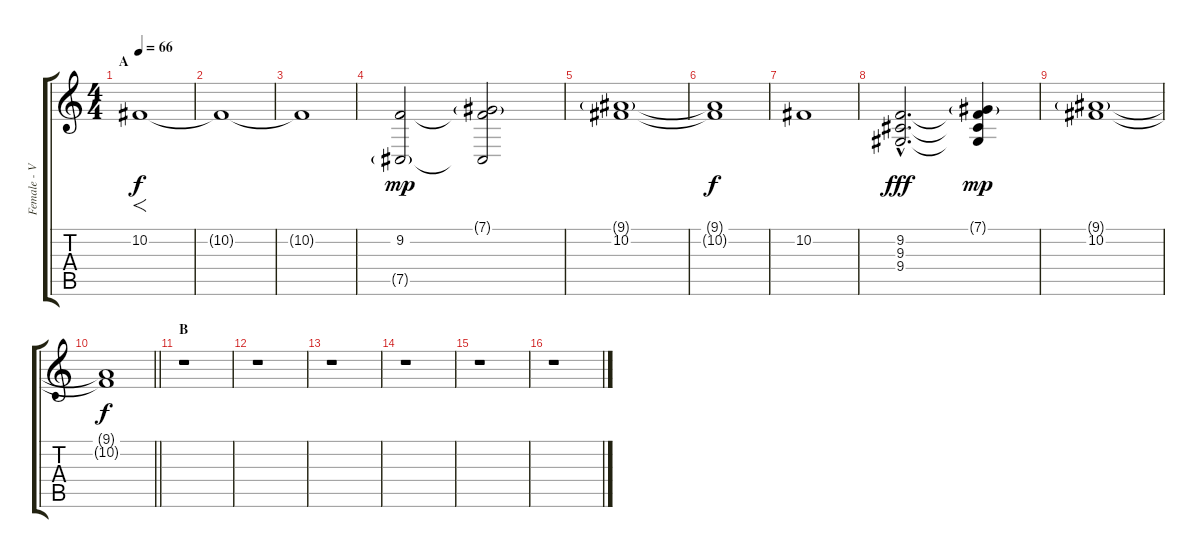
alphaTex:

\track ("Female - Vocals" "Female - V") {instrument pad7halo}
\staff {score tabs}
\tuning (Db4 Ab3 E3 B2 Gb2 Db2) {hide}
\ts (4 4)
\section ("" "A")
\tempo 66
\clef g2
\ks c
10.2.1{f dy f volume 5 instrument pad7halo} |
10.2{t}.1 |
10.2{t}.1 |
(9.2 7.5{g}).2{dy mp volume 6} (7.1{g} 9.2{t} 7.5{t}).2 |
(9.1{g} 10.2).1{volume 7} |
(9.1{t} 10.2{t}).1{dy f} |
10.2.1 |
(9.2{hac} 9.3{hac} 9.4{hac}).2{d dy fff volume 8} (7.1{g} 9.2{t} 9.3{t} 9.4{t}).4{dy mp} |
(9.1{g} 10.2).1 |
\barLineRight lightlight
(9.1{t} 10.2{t}).1{dy f volume 4} |
\section ("" "B")
r.1 |
r.1 |
r.1 |
r.1 |
r.1 |
r.1
